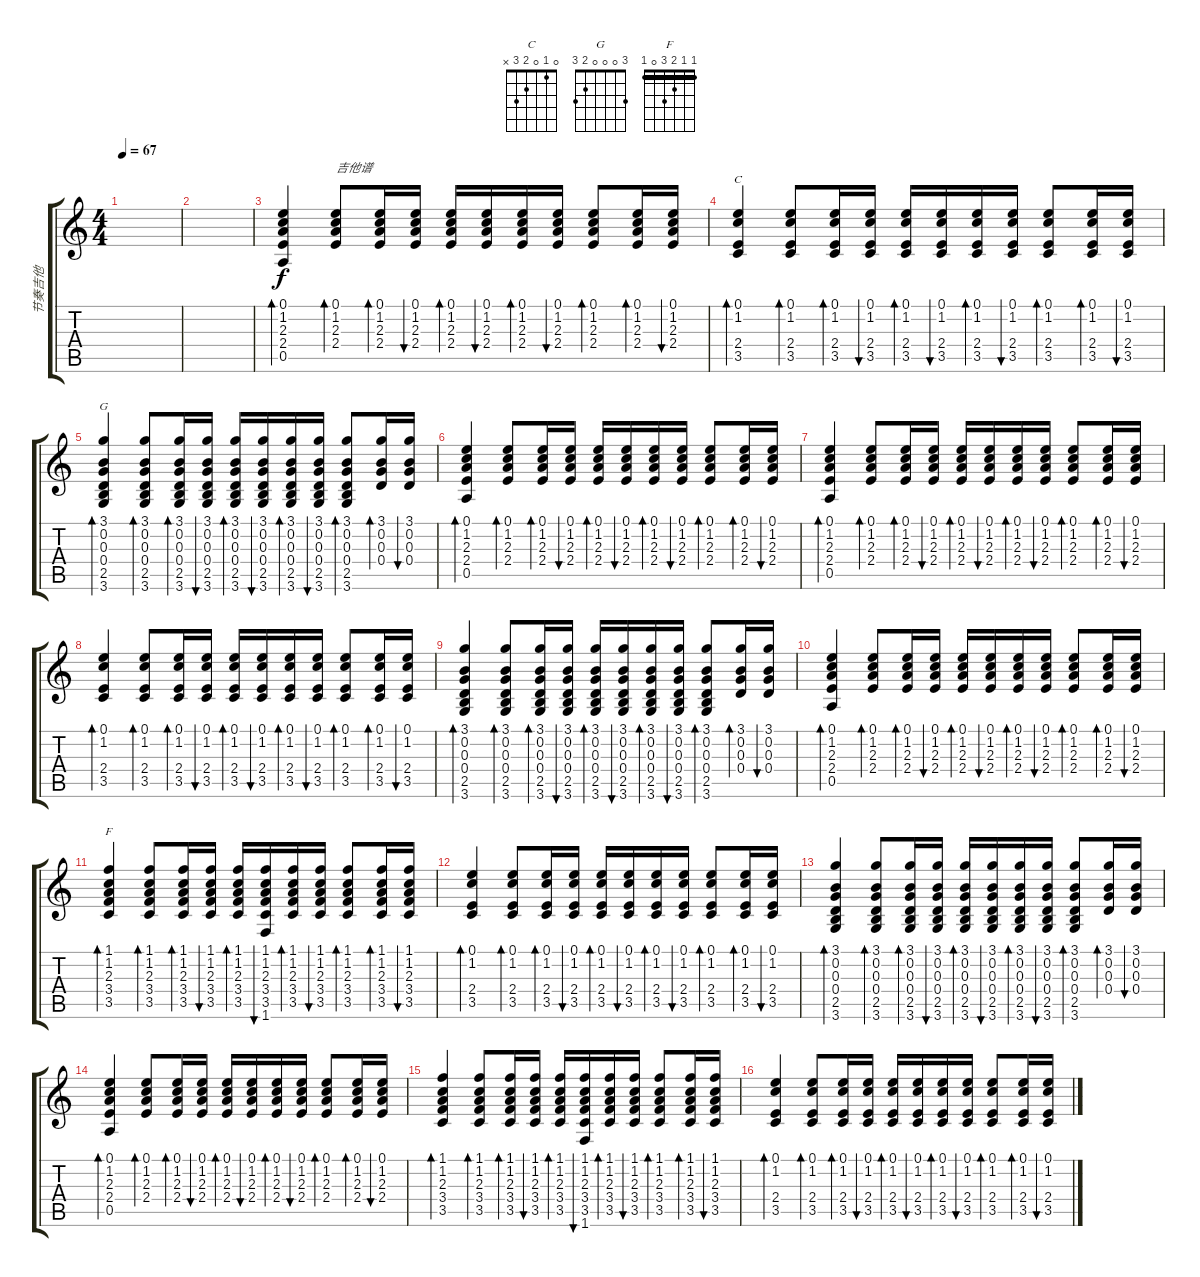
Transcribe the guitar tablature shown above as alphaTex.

\track ("节奏吉他" "节奏吉他") {instrument acousticguitarsteel}
\staff {score tabs}
\tuning (E4 B3 G3 D3 A2 E2) {hide}
\chord ("C" 0 1 0 2 3 x)
\chord ("G" 3 0 0 0 2 3)
\chord ("F" 1 1 2 3 0 1) {barre 1}
\ts (4 4)
\tempo 67
\clef g2
\ks c
|
|
(0.1 1.2 2.3 2.4 0.5).4{bd 30} (0.1 1.2 2.3 2.4).8{bd 30 txt "吉他谱"} (0.1 1.2 2.3 2.4).16{bd 30} (0.1 1.2 2.3 2.4).16{bu 30} (0.1 1.2 2.3 2.4).16{bd 30} (0.1 1.2 2.3 2.4).16{bu 30} (0.1 1.2 2.3 2.4).16{bd 30} (0.1 1.2 2.3 2.4).16{bu 30} (0.1 1.2 2.3 2.4).8{bd 30} (0.1 1.2 2.3 2.4).16{bd 30} (0.1 1.2 2.3 2.4).16{bu 30} |
(0.1 1.2 2.4 3.5).4{bd 30 ch "C"} (0.1 1.2 2.4 3.5).8{bd 30} (0.1 1.2 2.4 3.5).16{bd 30} (0.1 1.2 2.4 3.5).16{bu 30} (0.1 1.2 2.4 3.5).16{bd 30} (0.1 1.2 2.4 3.5).16{bu 30} (0.1 1.2 2.4 3.5).16{bd 30} (0.1 1.2 2.4 3.5).16{bu 30} (0.1 1.2 2.4 3.5).8{bd 30} (0.1 1.2 2.4 3.5).16{bd 30} (0.1 1.2 2.4 3.5).16{bu 30} |
(3.1 0.2 0.3 0.4 2.5 3.6).4{bd 30 ch "G"} (3.1 0.2 0.3 0.4 2.5 3.6).8{bd 30} (3.1 0.2 0.3 0.4 2.5 3.6).16{bd 30} (3.1 0.2 0.3 0.4 2.5 3.6).16{bu 30} (3.1 0.2 0.3 0.4 2.5 3.6).16{bd 30} (3.1 0.2 0.3 0.4 2.5 3.6).16{bu 30} (3.1 0.2 0.3 0.4 2.5 3.6).16{bd 30} (3.1 0.2 0.3 0.4 2.5 3.6).16{bu 30} (3.1 0.2 0.3 0.4 2.5 3.6).8{bd 30} (3.1 0.2 0.3 0.4).16{bd 30} (3.1 0.2 0.3 0.4).16{bu 30} |
(0.1 1.2 2.3 2.4 0.5).4{bd 30} (0.1 1.2 2.3 2.4).8{bd 30} (0.1 1.2 2.3 2.4).16{bd 30} (0.1 1.2 2.3 2.4).16{bu 30} (0.1 1.2 2.3 2.4).16{bd 30} (0.1 1.2 2.3 2.4).16{bu 30} (0.1 1.2 2.3 2.4).16{bd 30} (0.1 1.2 2.3 2.4).16{bu 30} (0.1 1.2 2.3 2.4).8{bd 30} (0.1 1.2 2.3 2.4).16{bd 30} (0.1 1.2 2.3 2.4).16{bu 30} |
(0.1 1.2 2.3 2.4 0.5).4{bd 30} (0.1 1.2 2.3 2.4).8{bd 30} (0.1 1.2 2.3 2.4).16{bd 30} (0.1 1.2 2.3 2.4).16{bu 30} (0.1 1.2 2.3 2.4).16{bd 30} (0.1 1.2 2.3 2.4).16{bu 30} (0.1 1.2 2.3 2.4).16{bd 30} (0.1 1.2 2.3 2.4).16{bu 30} (0.1 1.2 2.3 2.4).8{bd 30} (0.1 1.2 2.3 2.4).16{bd 30} (0.1 1.2 2.3 2.4).16{bu 30} |
(0.1 1.2 2.4 3.5).4{bd 30} (0.1 1.2 2.4 3.5).8{bd 30} (0.1 1.2 2.4 3.5).16{bd 30} (0.1 1.2 2.4 3.5).16{bu 30} (0.1 1.2 2.4 3.5).16{bd 30} (0.1 1.2 2.4 3.5).16{bu 30} (0.1 1.2 2.4 3.5).16{bd 30} (0.1 1.2 2.4 3.5).16{bu 30} (0.1 1.2 2.4 3.5).8{bd 30} (0.1 1.2 2.4 3.5).16{bd 30} (0.1 1.2 2.4 3.5).16{bu 30} |
(3.1 0.2 0.3 0.4 2.5 3.6).4{bd 30} (3.1 0.2 0.3 0.4 2.5 3.6).8{bd 30} (3.1 0.2 0.3 0.4 2.5 3.6).16{bd 30} (3.1 0.2 0.3 0.4 2.5 3.6).16{bu 30} (3.1 0.2 0.3 0.4 2.5 3.6).16{bd 30} (3.1 0.2 0.3 0.4 2.5 3.6).16{bu 30} (3.1 0.2 0.3 0.4 2.5 3.6).16{bd 30} (3.1 0.2 0.3 0.4 2.5 3.6).16{bu 30} (3.1 0.2 0.3 0.4 2.5 3.6).8{bd 30} (3.1 0.2 0.3 0.4).16{bd 30} (3.1 0.2 0.3 0.4).16{bu 30} |
(0.1 1.2 2.3 2.4 0.5).4{bd 30} (0.1 1.2 2.3 2.4).8{bd 30} (0.1 1.2 2.3 2.4).16{bd 30} (0.1 1.2 2.3 2.4).16{bu 30} (0.1 1.2 2.3 2.4).16{bd 30} (0.1 1.2 2.3 2.4).16{bu 30} (0.1 1.2 2.3 2.4).16{bd 30} (0.1 1.2 2.3 2.4).16{bu 30} (0.1 1.2 2.3 2.4).8{bd 30} (0.1 1.2 2.3 2.4).16{bd 30} (0.1 1.2 2.3 2.4).16{bu 30} |
(1.1 1.2 2.3 3.4 3.5).4{bd 30 ch "F"} (1.1 1.2 2.3 3.4 3.5).8{bd 30} (1.1 1.2 2.3 3.4 3.5).16{bd 30} (1.1 1.2 2.3 3.4 3.5).16{bu 30} (1.1 1.2 2.3 3.4 3.5).16{bd 30} (1.1 1.2 2.3 3.4 3.5 1.6).16{bu 30} (1.1 1.2 2.3 3.4 3.5).16{bd 30} (1.1 1.2 2.3 3.4 3.5).16{bu 30} (1.1 1.2 2.3 3.4 3.5).8{bd 30} (1.1 1.2 2.3 3.4 3.5).16{bd 30} (1.1 1.2 2.3 3.4 3.5).16{bu 30} |
(0.1 1.2 2.4 3.5).4{bd 30} (0.1 1.2 2.4 3.5).8{bd 30} (0.1 1.2 2.4 3.5).16{bd 30} (0.1 1.2 2.4 3.5).16{bu 30} (0.1 1.2 2.4 3.5).16{bd 30} (0.1 1.2 2.4 3.5).16{bu 30} (0.1 1.2 2.4 3.5).16{bd 30} (0.1 1.2 2.4 3.5).16{bu 30} (0.1 1.2 2.4 3.5).8{bd 30} (0.1 1.2 2.4 3.5).16{bd 30} (0.1 1.2 2.4 3.5).16{bu 30} |
(3.1 0.2 0.3 0.4 2.5 3.6).4{bd 30} (3.1 0.2 0.3 0.4 2.5 3.6).8{bd 30} (3.1 0.2 0.3 0.4 2.5 3.6).16{bd 30} (3.1 0.2 0.3 0.4 2.5 3.6).16{bu 30} (3.1 0.2 0.3 0.4 2.5 3.6).16{bd 30} (3.1 0.2 0.3 0.4 2.5 3.6).16{bu 30} (3.1 0.2 0.3 0.4 2.5 3.6).16{bd 30} (3.1 0.2 0.3 0.4 2.5 3.6).16{bu 30} (3.1 0.2 0.3 0.4 2.5 3.6).8{bd 30} (3.1 0.2 0.3 0.4).16{bd 30} (3.1 0.2 0.3 0.4).16{bu 30} |
(0.1 1.2 2.3 2.4 0.5).4{bd 30} (0.1 1.2 2.3 2.4).8{bd 30} (0.1 1.2 2.3 2.4).16{bd 30} (0.1 1.2 2.3 2.4).16{bu 30} (0.1 1.2 2.3 2.4).16{bd 30} (0.1 1.2 2.3 2.4).16{bu 30} (0.1 1.2 2.3 2.4).16{bd 30} (0.1 1.2 2.3 2.4).16{bu 30} (0.1 1.2 2.3 2.4).8{bd 30} (0.1 1.2 2.3 2.4).16{bd 30} (0.1 1.2 2.3 2.4).16{bu 30} |
(1.1 1.2 2.3 3.4 3.5).4{bd 30} (1.1 1.2 2.3 3.4 3.5).8{bd 30} (1.1 1.2 2.3 3.4 3.5).16{bd 30} (1.1 1.2 2.3 3.4 3.5).16{bu 30} (1.1 1.2 2.3 3.4 3.5).16{bd 30} (1.1 1.2 2.3 3.4 3.5 1.6).16{bu 30} (1.1 1.2 2.3 3.4 3.5).16{bd 30} (1.1 1.2 2.3 3.4 3.5).16{bu 30} (1.1 1.2 2.3 3.4 3.5).8{bd 30} (1.1 1.2 2.3 3.4 3.5).16{bd 30} (1.1 1.2 2.3 3.4 3.5).16{bu 30} |
(0.1 1.2 2.4 3.5).4{bd 30} (0.1 1.2 2.4 3.5).8{bd 30} (0.1 1.2 2.4 3.5).16{bd 30} (0.1 1.2 2.4 3.5).16{bu 30} (0.1 1.2 2.4 3.5).16{bd 30} (0.1 1.2 2.4 3.5).16{bu 30} (0.1 1.2 2.4 3.5).16{bd 30} (0.1 1.2 2.4 3.5).16{bu 30} (0.1 1.2 2.4 3.5).8{bd 30} (0.1 1.2 2.4 3.5).16{bd 30} (0.1 1.2 2.4 3.5).16{bu 30}
